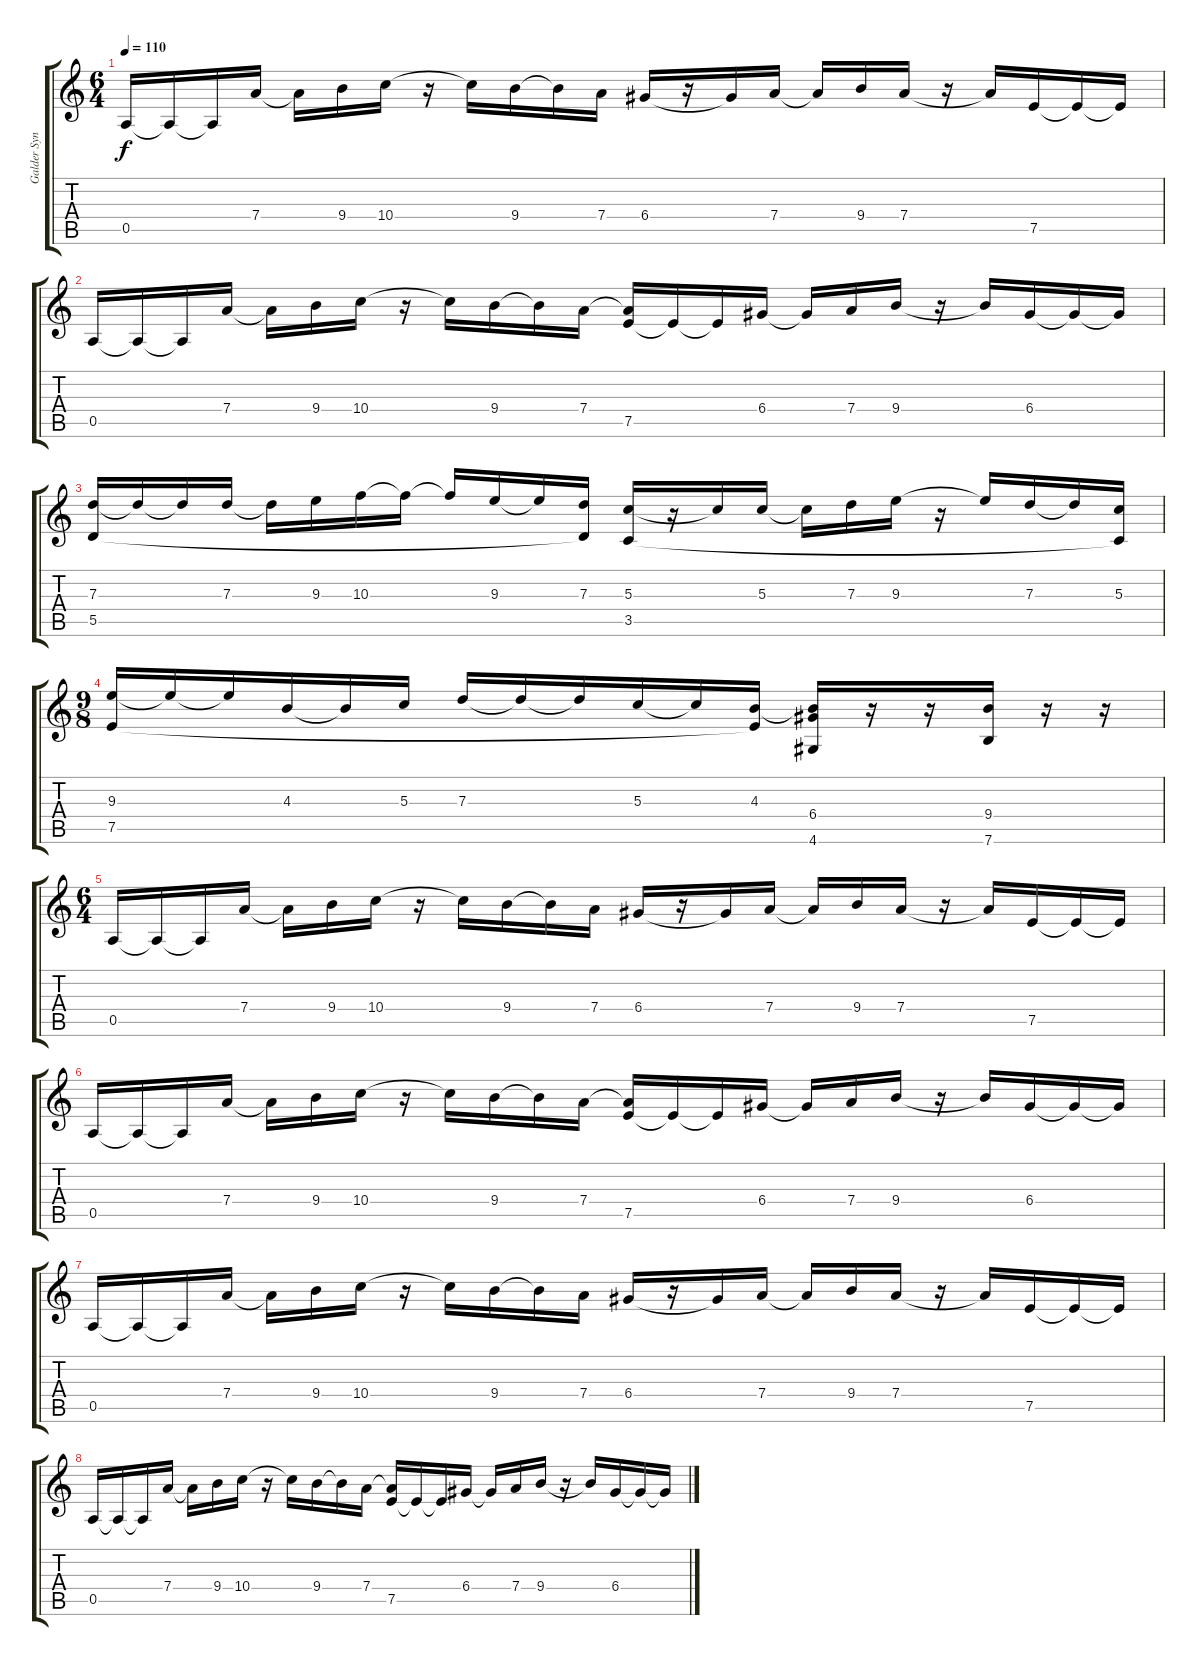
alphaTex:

\track ("Galder SynthStrings" "Galder Syn") {instrument stringensemble1}
\staff {score tabs}
\tuning (E5 B4 G4 D4 A3 E3) {hide}
\ts (6 4)
\tempo 110
\clef g2
\ks c
0.5.16{dy f} 0.5{t}.16 0.5{t}.16 7.4.16 7.4{t}.16 9.4.16 10.4.16 r.16 10.4{t}.16 9.4.16 9.4{t}.16 7.4.16 6.4.16 r.16 6.4{t}.16 7.4.16 7.4{t}.16 9.4.16 7.4.16 r.16 7.4{t}.16 7.5.16 7.5{t}.16 7.5{t}.16 |
0.5.16 0.5{t}.16 0.5{t}.16 7.4.16 7.4{t}.16 9.4.16 10.4.16 r.16 10.4{t}.16 9.4.16 9.4{t}.16 7.4.16 (7.4{t} 7.5).16 7.5{t}.16 7.5{t}.16 6.4.16 6.4{t}.16 7.4.16 9.4.16 r.16 9.4{t}.16 6.4.16 6.4{t}.16 6.4{t}.16 |
(7.3 5.5).16 7.3{t}.16 7.3{t}.16 7.3.16 7.3{t}.16 9.3.16 10.3.16 10.3{t}.16 10.3{t}.16 9.3.16 9.3{t}.16 (7.3 5.5{t}).16 (5.3 3.5).16 r.16 5.3{t}.16 5.3.16 5.3{t}.16 7.3.16 9.3.16 r.16 9.3{t}.16 7.3.16 7.3{t}.16 (5.3 3.5{t}).16 |
\ts (9 8)
(9.3 7.5).16 9.3{t}.16 9.3{t}.16 4.3.16 4.3{t}.16 5.3.16 7.3.16 7.3{t}.16 7.3{t}.16 5.3.16 5.3{t}.16 (4.3 7.5{t}).16 (4.3{t} 6.4 4.6).16 r.16 r.16 (9.4 7.6).16 r.16 r.16 |
\ts (6 4)
0.5.16 0.5{t}.16 0.5{t}.16 7.4.16 7.4{t}.16 9.4.16 10.4.16 r.16 10.4{t}.16 9.4.16 9.4{t}.16 7.4.16 6.4.16 r.16 6.4{t}.16 7.4.16 7.4{t}.16 9.4.16 7.4.16 r.16 7.4{t}.16 7.5.16 7.5{t}.16 7.5{t}.16 |
0.5.16 0.5{t}.16 0.5{t}.16 7.4.16 7.4{t}.16 9.4.16 10.4.16 r.16 10.4{t}.16 9.4.16 9.4{t}.16 7.4.16 (7.4{t} 7.5).16 7.5{t}.16 7.5{t}.16 6.4.16 6.4{t}.16 7.4.16 9.4.16 r.16 9.4{t}.16 6.4.16 6.4{t}.16 6.4{t}.16 |
0.5.16 0.5{t}.16 0.5{t}.16 7.4.16 7.4{t}.16 9.4.16 10.4.16 r.16 10.4{t}.16 9.4.16 9.4{t}.16 7.4.16 6.4.16 r.16 6.4{t}.16 7.4.16 7.4{t}.16 9.4.16 7.4.16 r.16 7.4{t}.16 7.5.16 7.5{t}.16 7.5{t}.16 |
0.5.16 0.5{t}.16 0.5{t}.16 7.4.16 7.4{t}.16 9.4.16 10.4.16 r.16 10.4{t}.16 9.4.16 9.4{t}.16 7.4.16 (7.4{t} 7.5).16 7.5{t}.16 7.5{t}.16 6.4.16 6.4{t}.16 7.4.16 9.4.16 r.16 9.4{t}.16 6.4.16 6.4{t}.16 6.4{t}.16
